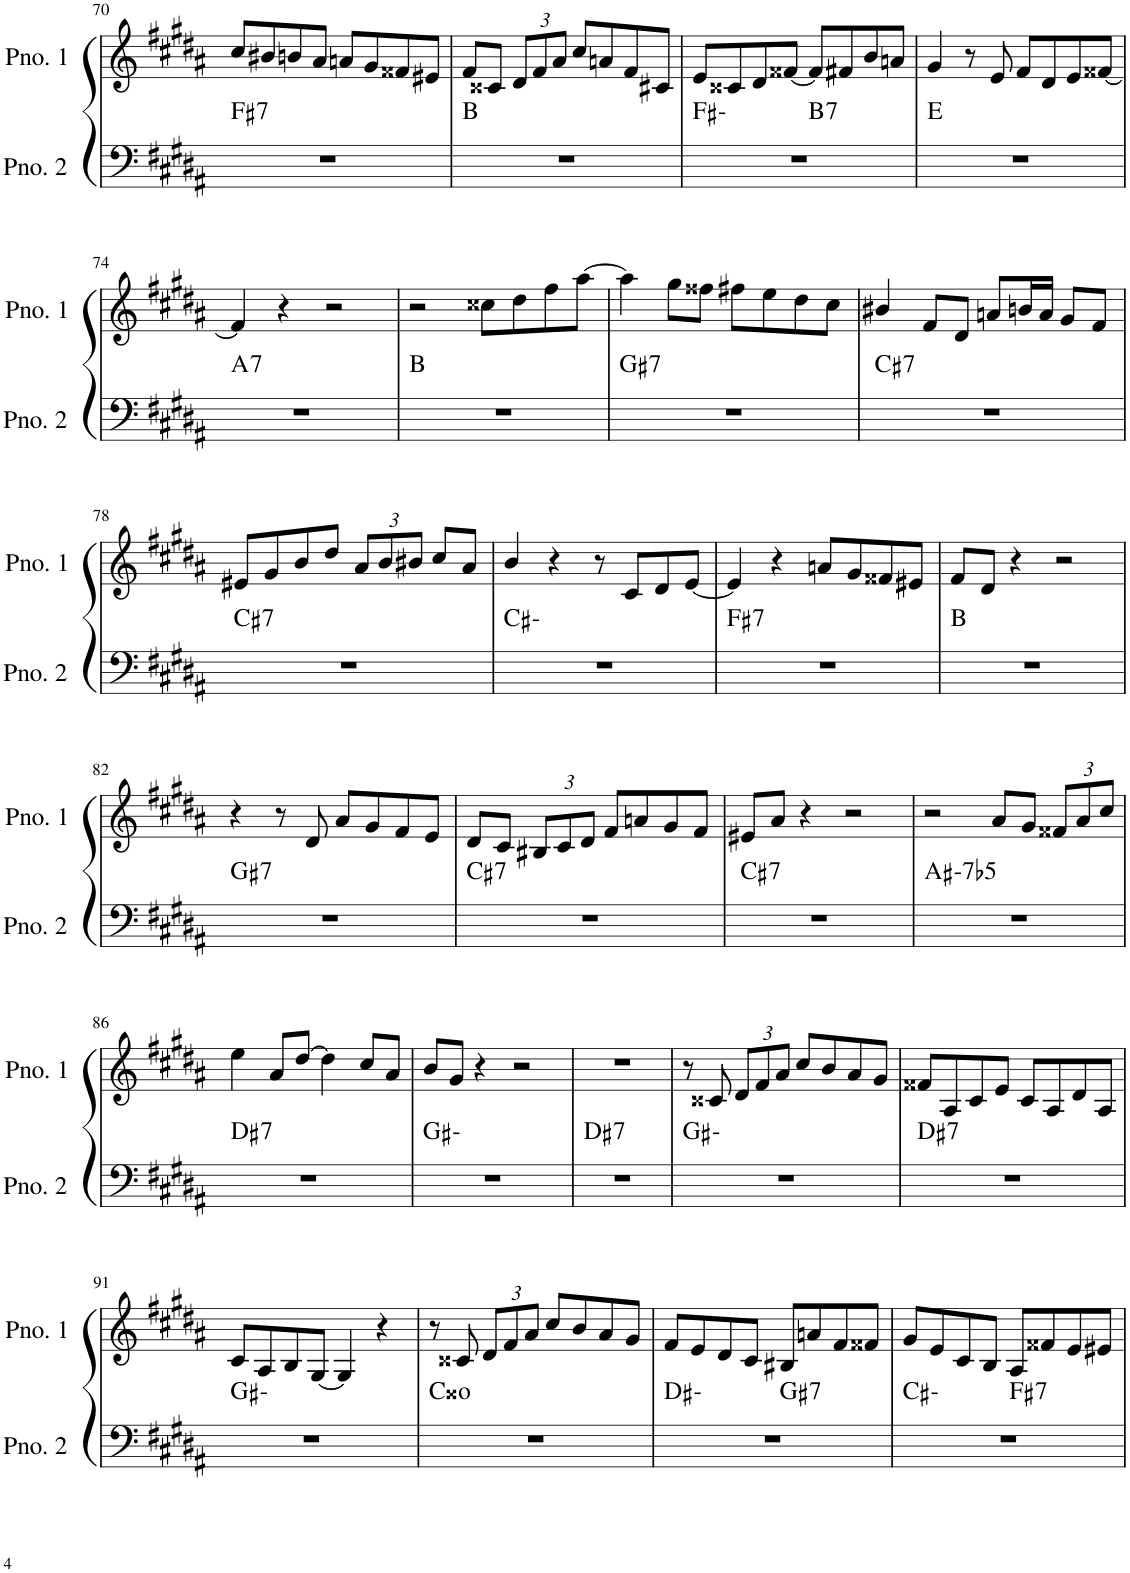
**kern	**harte	**kern
*part2	*part2	*part1
*staff2	*	*staff1
*I"ピアノ 2	*	*I"ピアノ 1
!!LO:PB:g=z
*clefF4	*	*clefG2
*k[f#c#g#d#a#]	*	*k[f#c#g#d#a#]
*M4/4	*	*M4/4
=70	=70	=70
!	!LO:H:kt=7	!
1r	F#:7	8cc#/L
.	.	8b#X/
.	.	8bn/
.	.	8a#/J
.	.	8an/L
.	.	8g#/
.	.	8f##X/
.	.	8e#X/J
=71	=71	=71
1r	B:maj	8f#/L
.	.	8c##X/J
*	*	*Xbrackettup
.	.	12d#/L
.	.	12f#/
.	.	12a#/J
.	.	8cc#/L
.	.	8an/
.	.	8f#/
.	.	8c#X/J
=72	=72	=72
*^	*	*
1r	2ryy	F#:min	8e/L
.	.	.	8c##X/
.	.	.	8d#/
.	.	.	[8f##X/J
!	!	!LO:H:kt=7	!
.	2ryy	B:7	8f##/L]
.	.	.	8f#X/
.	.	.	8b/
.	.	.	8an/J
*v	*v	*	*
=73	=73	=73
1r	E:maj	4g#/
.	.	8r
.	.	8e/
.	.	8f#/L
.	.	8d#/
.	.	8e/
.	.	[8f##X/J
!!LO:LB:g=z
=74	=74	=74
!	!LO:H:kt=7	!
1r	A:7	4f##/]
.	.	4r
.	.	2r
=75	=75	=75
1r	B:maj	2r
.	.	8cc##X\L
.	.	8dd#\
.	.	8ff#\
.	.	[8aa#\J
=76	=76	=76
!	!LO:H:kt=7	!
1r	G#:7	4aa#\]
.	.	8gg#\L
.	.	8ff##X\J
.	.	8ff#X\L
.	.	8ee\
.	.	8dd#\
.	.	8cc#\J
=77	=77	=77
!	!LO:H:kt=7	!
1r	C#:7	4b#X/
.	.	8f#/L
.	.	8d#/J
.	.	8an/L
.	.	16bn/L
.	.	16a/JJ
.	.	8g#/L
.	.	8f#/J
!!LO:LB:g=z
=78	=78	=78
!	!LO:H:kt=7	!
1r	C#:7	8e#X/L
.	.	8g#/
.	.	8b/
.	.	8dd#/J
.	.	12a#/L
.	.	12b/
.	.	12b#X/J
.	.	8cc#/L
.	.	8a#/J
=79	=79	=79
1r	C#:min	4b/
.	.	4r
.	.	8r
.	.	8c#/L
.	.	8d#/
.	.	[8e/J
=80	=80	=80
!	!LO:H:kt=7	!
1r	F#:7	4e/]
.	.	4r
.	.	8an/L
.	.	8g#/
.	.	8f##X/
.	.	8e#X/J
=81	=81	=81
1r	B:maj	8f#/L
.	.	8d#/J
.	.	4r
.	.	2r
!!LO:LB:g=z
=82	=82	=82
!	!LO:H:kt=7	!
1r	G#:7	4r
.	.	8r
.	.	8d#/
.	.	8a#/L
.	.	8g#/
.	.	8f#/
.	.	8e/J
=83	=83	=83
!	!LO:H:kt=7	!
1r	C#:7	8d#/L
.	.	8c#/J
.	.	12B#X/L
.	.	12c#/
.	.	12d#/J
.	.	8f#/L
.	.	8an/
.	.	8g#/
.	.	8f#/J
=84	=84	=84
!	!LO:H:kt=7	!
1r	C#:7	8e#X/L
.	.	8a#/J
.	.	4r
.	.	2r
=85	=85	=85
!	!LO:H:kt=-7b5	!
1r	A#:hdim7	2r
.	.	8a#/L
.	.	8g#/J
.	.	12f##X/L
.	.	12a#/
.	.	12cc#/J
!!LO:LB:g=z
=86	=86	=86
!	!LO:H:kt=7	!
1r	D#:7	4ee\
.	.	8a#/L
.	.	[8dd#/J
.	.	4dd#\]
.	.	8cc#/L
.	.	8a#/J
=87	=87	=87
1r	G#:min	8b/L
.	.	8g#/J
.	.	4r
.	.	2r
=88	=88	=88
!	!LO:H:kt=7	!
1r	D#:7	1r
=89	=89	=89
1r	G#:min	8r
.	.	8c##X/
.	.	12d#/L
.	.	12f#/
.	.	12a#/J
.	.	8cc#/L
.	.	8b/
.	.	8a#/
.	.	8g#/J
=90	=90	=90
!	!LO:H:kt=7	!
1r	D#:7	8f##X/L
.	.	8A#/
.	.	8c#/
.	.	8e/J
.	.	8c#/L
.	.	8A#/
.	.	8d#/
.	.	8A#/J
!!LO:LB:g=z
=91	=91	=91
1r	G#:min	8c#/L
.	.	8A#/
.	.	8B/
.	.	[8G#/J
.	.	4G#/]
.	.	4r
=92	=92	=92
1r	C##:dim	8r
.	.	8c##X/
.	.	12d#/L
.	.	12f#/
.	.	12a#/J
.	.	8cc#/L
.	.	8b/
.	.	8a#/
.	.	8g#/J
=93	=93	=93
*^	*	*
1r	2ryy	D#:min	8f#/L
.	.	.	8e/
.	.	.	8d#/
.	.	.	8c#/J
!	!	!LO:H:kt=7	!
.	2ryy	G#:7	8B#X/L
.	.	.	8an/
.	.	.	8f#/
.	.	.	8f##X/J
=94	=94	=94	=94
1r	2ryy	C#:min	8g#/L
.	.	.	8e/
.	.	.	8c#/
.	.	.	8B/J
!	!	!LO:H:kt=7	!
.	2ryy	F#:7	8A#/L
.	.	.	8f##X/
.	.	.	8e/
.	.	.	8e#X/J
*v	*v	*	*
=	=	=
*-	*-	*-
